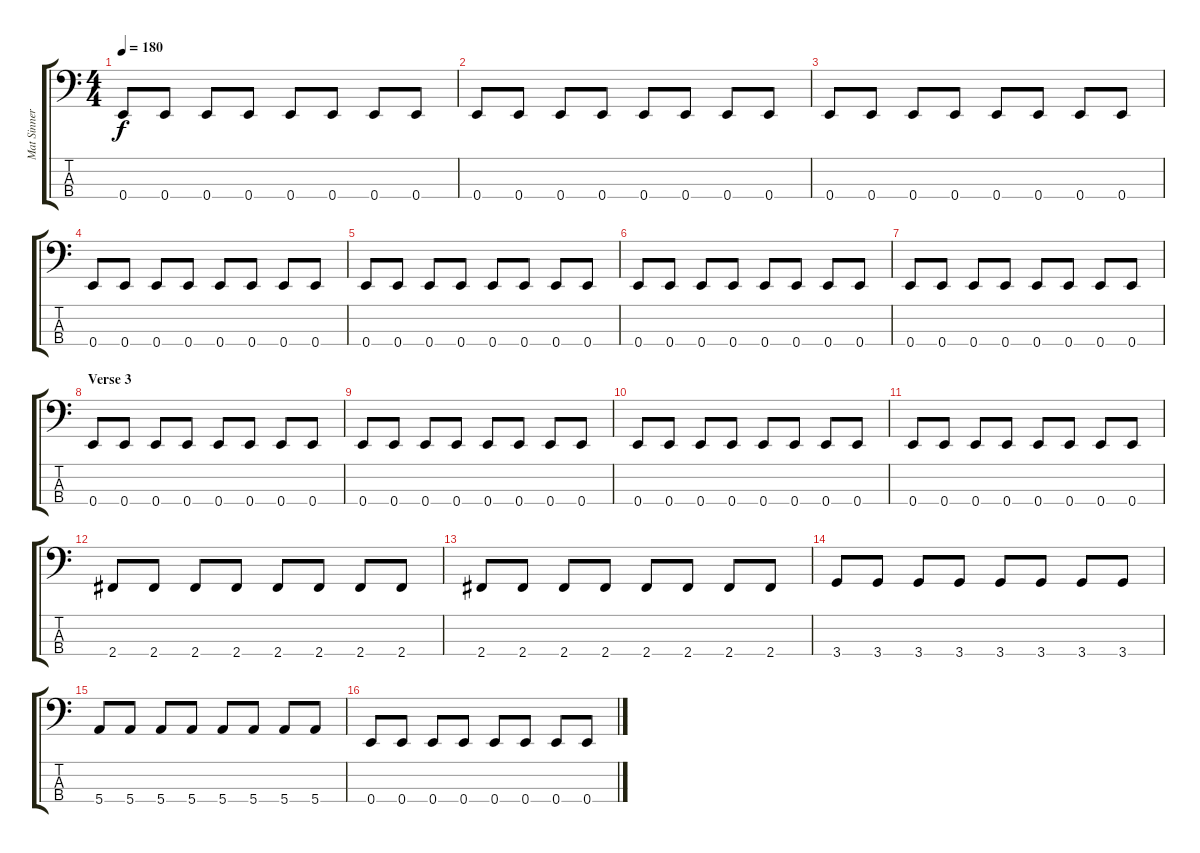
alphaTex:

\track ("Mat Sinner Bass" "Mat Sinner") {instrument electricbasspick}
\staff {score tabs}
\tuning (G2 D2 A1 E1) {hide}
\ts (4 4)
\tempo 180
\clef f4
\ks c
0.4.8{dy f} 0.4.8 0.4.8 0.4.8 0.4.8 0.4.8 0.4.8 0.4.8 |
0.4.8 0.4.8 0.4.8 0.4.8 0.4.8 0.4.8 0.4.8 0.4.8 |
0.4.8 0.4.8 0.4.8 0.4.8 0.4.8 0.4.8 0.4.8 0.4.8 |
0.4.8 0.4.8 0.4.8 0.4.8 0.4.8 0.4.8 0.4.8 0.4.8 |
0.4.8 0.4.8 0.4.8 0.4.8 0.4.8 0.4.8 0.4.8 0.4.8 |
0.4.8 0.4.8 0.4.8 0.4.8 0.4.8 0.4.8 0.4.8 0.4.8 |
0.4.8 0.4.8 0.4.8 0.4.8 0.4.8 0.4.8 0.4.8 0.4.8 |
\section ("" "Verse 3")
0.4.8 0.4.8 0.4.8 0.4.8 0.4.8 0.4.8 0.4.8 0.4.8 |
0.4.8 0.4.8 0.4.8 0.4.8 0.4.8 0.4.8 0.4.8 0.4.8 |
0.4.8 0.4.8 0.4.8 0.4.8 0.4.8 0.4.8 0.4.8 0.4.8 |
0.4.8 0.4.8 0.4.8 0.4.8 0.4.8 0.4.8 0.4.8 0.4.8 |
2.4.8 2.4.8 2.4.8 2.4.8 2.4.8 2.4.8 2.4.8 2.4.8 |
2.4.8 2.4.8 2.4.8 2.4.8 2.4.8 2.4.8 2.4.8 2.4.8 |
3.4.8 3.4.8 3.4.8 3.4.8 3.4.8 3.4.8 3.4.8 3.4.8 |
5.4.8 5.4.8 5.4.8 5.4.8 5.4.8 5.4.8 5.4.8 5.4.8 |
0.4.8 0.4.8 0.4.8 0.4.8 0.4.8 0.4.8 0.4.8 0.4.8
